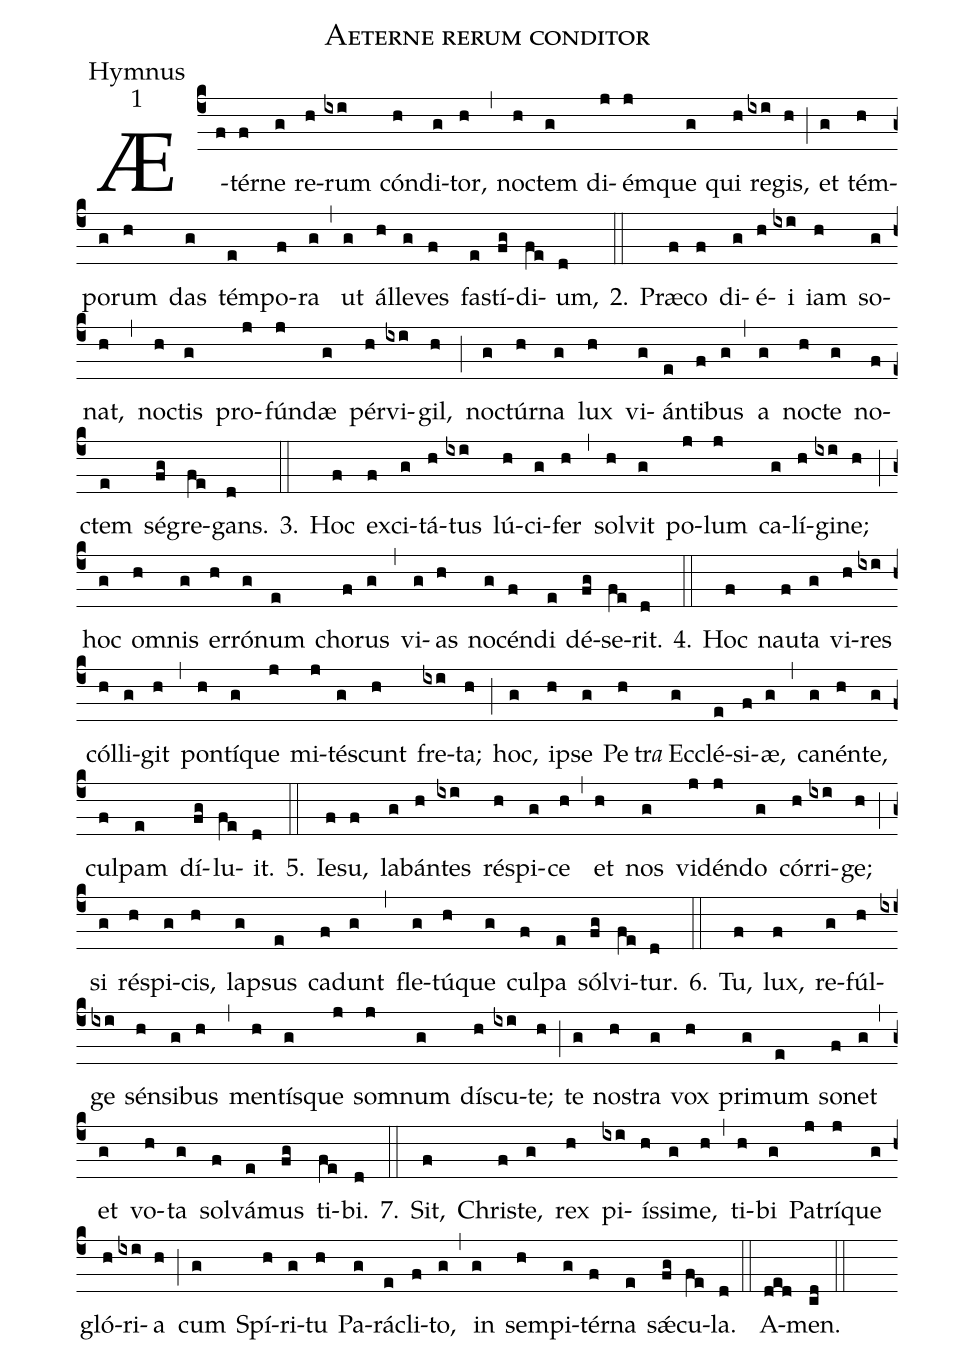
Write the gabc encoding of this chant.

name:Aeterne rerum conditor;
office-part:Hymnus;
mode:1;
%%
(c4)Æ(f)tér(f)ne(g) re(h)rum(ixi) cón(h)di(g)tor,(h) (,)
no(h)ctem(g) di(j)ém(j)que(g) qui(h) re(ixi)gis,(h) (;)
et(g) tém(h)po(g)rum(h) das(g) tém(e)po(f)ra(g) (,)
ut(g) ál(h)le(g)ves(f) fa(e)stí(fg)di(fe)um,(d)
2.(::)
Præ(f)co(f) di(g)é(h)i(ixi) iam(h) so(g)nat,(h) (,)
no(h)ctis(g) pro(j)fún(j)dæ(g) pér(h)vi(ixi)gil,(h) (;)
no(g)ctúr(h)na(g) lux(h) vi(g)án(e)ti(f)bus(g) (,)
a(g) no(h)cte(g) no(f)ctem(e) sé(fg)gre(fe)gans.(d)

3.(::)
Hoc(f) ex(f)ci(g)tá(h)tus(ixi) lú(h)ci(g)fer(h) (,)
sol(h)vit(g) po(j)lum(j) ca(g)lí(h)gi(ixi)ne;(h) (;)
hoc(g) om(h)nis(g) er(h)ró(g)num(e) cho(f)rus(g) (,)
vi(g)as(h) no(g)cén(f)di(e) dé(fg)se(fe)rit.(d)

4.(::)
Hoc(f) nau(f)ta(g) vi(h)res(ixi) cól(h)li(g)git(h) (,)
pon(h)tí(g)que(j) mi(j)té(g)scunt(h) fre(ixi)ta;(h) (;)
hoc,(g) i(h)pse(g) Pe(h)tr<i>a</i>() Ec(g)clé(e)si(f)æ,(g) (,)
ca(g)nén(h)te,(g) cul(f)pam(e) dí(fg)lu(fe)it.(d)

5.(::)
Ie(f)su,(f) la(g)bán(h)tes(ixi) ré(h)spi(g)ce(h) (,)
et(h) nos(g) vi(j)dén(j)do(g) cór(h)ri(ixi)ge;(h) (;)
si(g) ré(h)spi(g)cis,(h) la(g)psus(e) ca(f)dunt(g) (,)
fle(g)tú(h)que(g) cul(f)pa(e) sól(fg)vi(fe)tur.(d)

6.(::)
Tu,(f) lux,(f) re(g)fúl(h)ge(ixi) sén(h)si(g)bus(h) (,)
men(h)tís(g)que(j) som(j)num(g) dís(h)cu(ixi)te;(h) (;)
te(g) no(h)stra(g) vox(h) pri(g)mum(e) so(f)net(g) (,)
et(g) vo(h)ta(g) sol(f)vá(e)mus(fg) ti(fe)bi.(d)

7.(::)
Sit,(f) Chri(f)ste,(g) rex(h) pi(ixi)ís(h)si(g)me,(h) (,)
ti(h)bi(g) Pa(j)trí(j)que(g) gló(h)ri(ixi)a(h) (;)
cum(g) Spí(h)ri(g)tu(h) Pa(g)rá(e)cli(f)to,(g) (,)
in(g) sem(h)pi(g)tér(f)na(e) sǽ(fg)cu(fe)la.(d) (::)
A(ded)men.(cd) (::)
